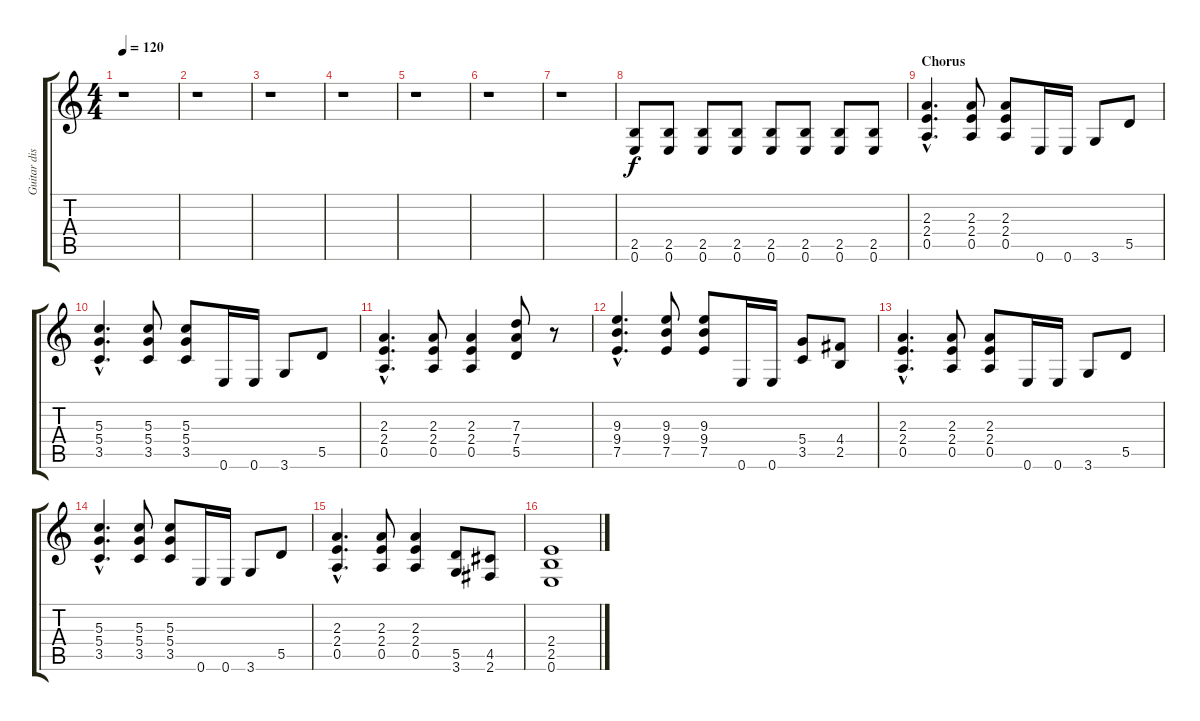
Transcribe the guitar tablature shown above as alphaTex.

\track ("Guitar distortion 3" "Guitar dis") {instrument distortionguitar}
\staff {score tabs}
\tuning (E4 B3 G3 D3 A2 E2) {hide}
\ts (4 4)
\tempo 120
\clef g2
\ks c
r.1{dy f} |
r.1 |
r.1 |
r.1 |
r.1 |
r.1 |
r.1 |
(2.5 0.6).8 (2.5 0.6).8 (2.5 0.6).8 (2.5 0.6).8 (2.5 0.6).8 (2.5 0.6).8 (2.5 0.6).8 (2.5 0.6).8 |
\section ("" "Chorus")
(2.3{hac} 2.4{hac} 0.5{hac}).4{d} (2.3 2.4 0.5).8 (2.3 2.4 0.5).8 0.6.16 0.6.16 3.6.8 5.5.8 |
(5.3{hac} 5.4{hac} 3.5{hac}).4{d} (5.3 5.4 3.5).8 (5.3 5.4 3.5).8 0.6.16 0.6.16 3.6.8 5.5.8 |
(2.3{hac} 2.4{hac} 0.5{hac}).4{d} (2.3 2.4 0.5).8 (2.3 2.4 0.5).4 (7.3 7.4 5.5).8 r.8 |
(9.3{hac} 9.4{hac} 7.5{hac}).4{d} (9.3 9.4 7.5).8 (9.3 9.4 7.5).8 0.6.16 0.6.16 (5.4 3.5).8 (4.4 2.5).8 |
(2.3{hac} 2.4{hac} 0.5{hac}).4{d} (2.3 2.4 0.5).8 (2.3 2.4 0.5).8 0.6.16 0.6.16 3.6.8 5.5.8 |
(5.3{hac} 5.4{hac} 3.5{hac}).4{d} (5.3 5.4 3.5).8 (5.3 5.4 3.5).8 0.6.16 0.6.16 3.6.8 5.5.8 |
(2.3{hac} 2.4{hac} 0.5{hac}).4{d} (2.3 2.4 0.5).8 (2.3 2.4 0.5).4 (5.5 3.6).8 (4.5 2.6).8 |
(2.4 2.5 0.6).1
